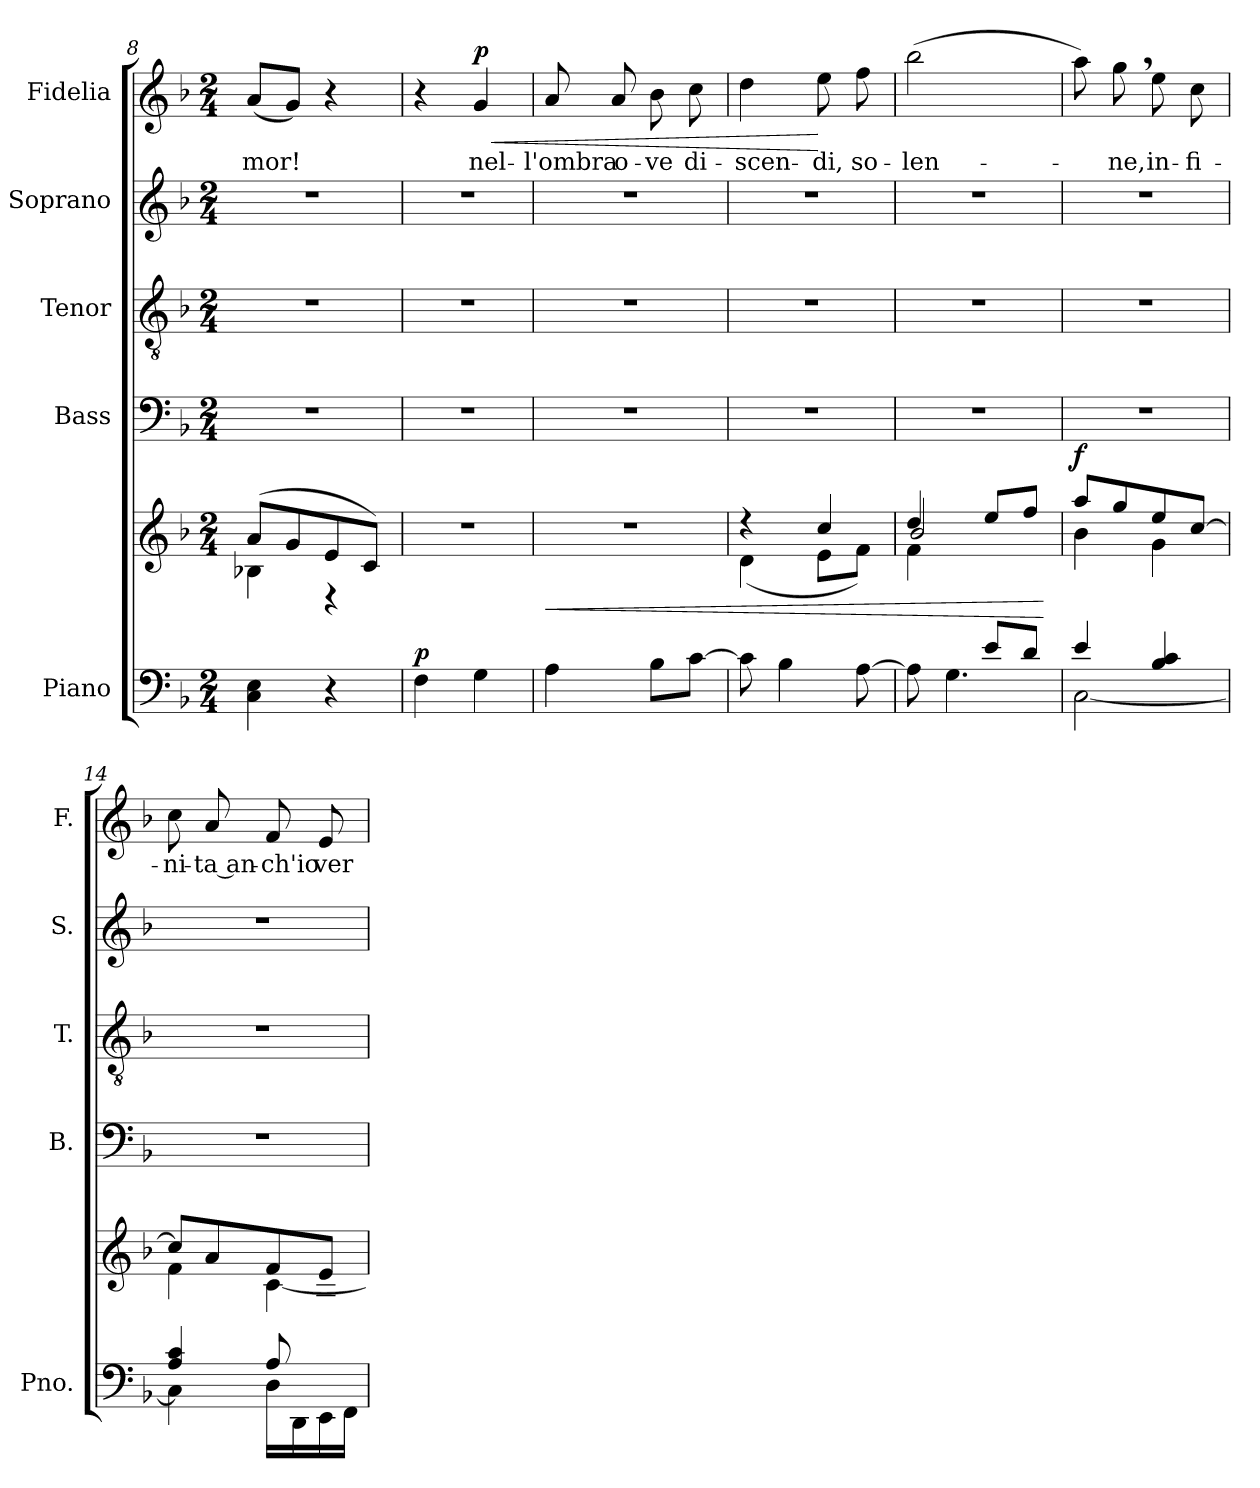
**kern	**kern	**dynam	**kern	**kern	**kern	**kern	**text	**dynam
*part5	*part5	*part5	*part4	*part3	*part2	*part1	*part1	*part1
*staff6	*staff5	*staff5/6	*staff4	*staff3	*staff2	*staff1	*staff1	*staff1
*I"Piano	*	*	*I"Bass	*I"Tenor	*I"Soprano	*I"Fidelia	*	*
*I'Pno.	*	*	*I'B.	*I'T.	*I'S.	*I'F.	*	*
*clefF4	*clefG2	*	*clefF4	*clefGv2	*clefG2	*clefG2	*	*
*k[b-]	*k[b-]	*	*k[b-]	*k[b-]	*k[b-]	*k[b-]	*	*
*M2/4	*M2/4	*	*M2/4	*M2/4	*M2/4	*M2/4	*	*
=8	=8	=8	=8	=8	=8	=8	=8	=8
*	*^	*	*	*	*	*	*	*
!	!	!	!	!	!	!	!	!LO:LY:b	!
4C\ 4E\	(>8a/L	4B-X\	.	2r	2r	2r	(<8a/L	-mor!	.
.	8g/	.	.	.	.	.	8g/J)	.	.
4r	8e/	4r	.	.	.	.	4r	.	.
.	8c/J)	.	.	.	.	.	.	.	.
*	*v	*v	*	*	*	*	*	*	*
=9	=9	=9	=9	=9	=9	=9	=9	=9
!	!	!LO:DY:a=2	!	!	!	!	!	!
4F\	2r	p	2r	2r	2r	4r	.	.
!	!	!	!	!	!	!	!LO:LY:b	!LO:HP:b
!	!	!	!	!	!	!	!	!LO:DY:n=1:a
4G\	.	.	.	.	.	4g/	nel-	< p
!!LO:LB:g=z
=10	=10	=10	=10	=10	=10	=10	=10	=10
!	!	!LO:HP:b	!	!	!	!	!LO:LY:b	!
4A\	2r	<	2r	2r	2r	8a/	-l'ombra	.
!	!	!	!	!	!	!	!LO:LY:b	!
.	.	.	.	.	.	8a/	o-	.
!	!	!	!	!	!	!	!LO:LY:b	!
8B-\L	.	.	.	.	.	8b-\	-ve	.
!	!	!	!	!	!	!	!LO:LY:b	!
[8c\J	.	.	.	.	.	8cc\	di-	.
=11	=11	=11	=11	=11	=11	=11	=11	=11
*	*^	*	*	*	*	*	*	*
!	!	!	!	!	!	!	!	!LO:LY:b	!
8c\]	4r	(<4d\	.	2r	2r	2r	4dd\	-scen-	.
4B-\	.	.	.	.	.	.	.	.	.
!	!	!	!	!	!	!	!	!LO:LY:b	!
.	4cc/	8e\L	.	.	.	.	8ee\	-di,	[
!	!	!	!	!	!	!	!	!LO:LY:b	!
[8A\	.	8f\J)	.	.	.	.	8ff\	so-	.
=12	=12	=12	=12	=12	=12	=12	=12	=12	=12
*^	*	*^	*	*	*	*	*	*	*
!	!	!	!	!	!	!	!	!	!	!LO:LY:b	!
4ryy	8A\]	4dd/	4f\	2b-/	.	2r	2r	2r	(>2bb-\	-len-	.
.	4.G\	.	.	.	.	.	.	.	.	.	.
8e/L	.	8ee/L	4ryy	.	.	.	.	.	.	.	.
8d/J	.	8ff/J	.	.	.	.	.	.	.	.	.
*v	*v	*	*	*	*	*	*	*	*	*	*
*	*v	*v	*v	*	*	*	*	*	*	*
.	.	[	.	.	.	.	.	.
=13	=13	=13	=13	=13	=13	=13	=13	=13
*^	*^	*	*	*	*	*	*	*
!	!	!	!	!LO:DY:a	!	!	!	!	!	!
4e:/	[2C\	8aa/L	4b-\	f	2r	2r	2r	8aa\)	.	.
!	!	!	!	!	!	!	!	!	!LO:LY:b	!
.	.	8gg/	.	.	.	.	.	8gg,\	-ne,	.
!	!	!	!	!	!	!	!	!	!LO:LY:b	!
4B-/ 4c/	.	8ee/	4g\	.	.	.	.	8ee\	in-	.
!	!	!	!	!	!	!	!	!	!LO:LY:b	!
.	.	[8cc/J	.	.	.	.	.	8cc\	-fi-	.
=14	=14	=14	=14	=14	=14	=14	=14	=14	=14	=14
*	*	*	*^	*	*	*	*	*	*	*
!	!	!	!	!	!	!	!	!	!	!LO:LY:b	!
4A/ 4c/	4C\]	8cc/L]	4f\	4.ryy	.	2r	2r	2r	8cc\	-ni-	.
!	!	!	!	!	!	!	!	!	!	!LO:LY:b	!
.	.	8a/	.	.	.	.	.	.	8a/	-ta an-	.
!	!	!	!	!	!	!	!	!	!	!LO:LY:b	!
8A/L	16D\LL	8f/	[4c\	.	.	.	.	.	8f/	-ch'io	.
.	16DD\	.	.	.	.	.	.	.	.	.	.
!	!	!	!	!	!	!	!	!	!	!LO:LY:b	!
8ryy	16EE\	8e/J	.	8A\J	.	.	.	.	8e/	ver-	.
.	16FF\JJ	.	.	.	.	.	.	.	.	.	.
*v	*v	*	*	*	*	*	*	*	*	*	*
*	*v	*v	*v	*	*	*	*	*	*	*
=	=	=	=	=	=	=	=	=
*-	*-	*-	*-	*-	*-	*-	*-	*-
